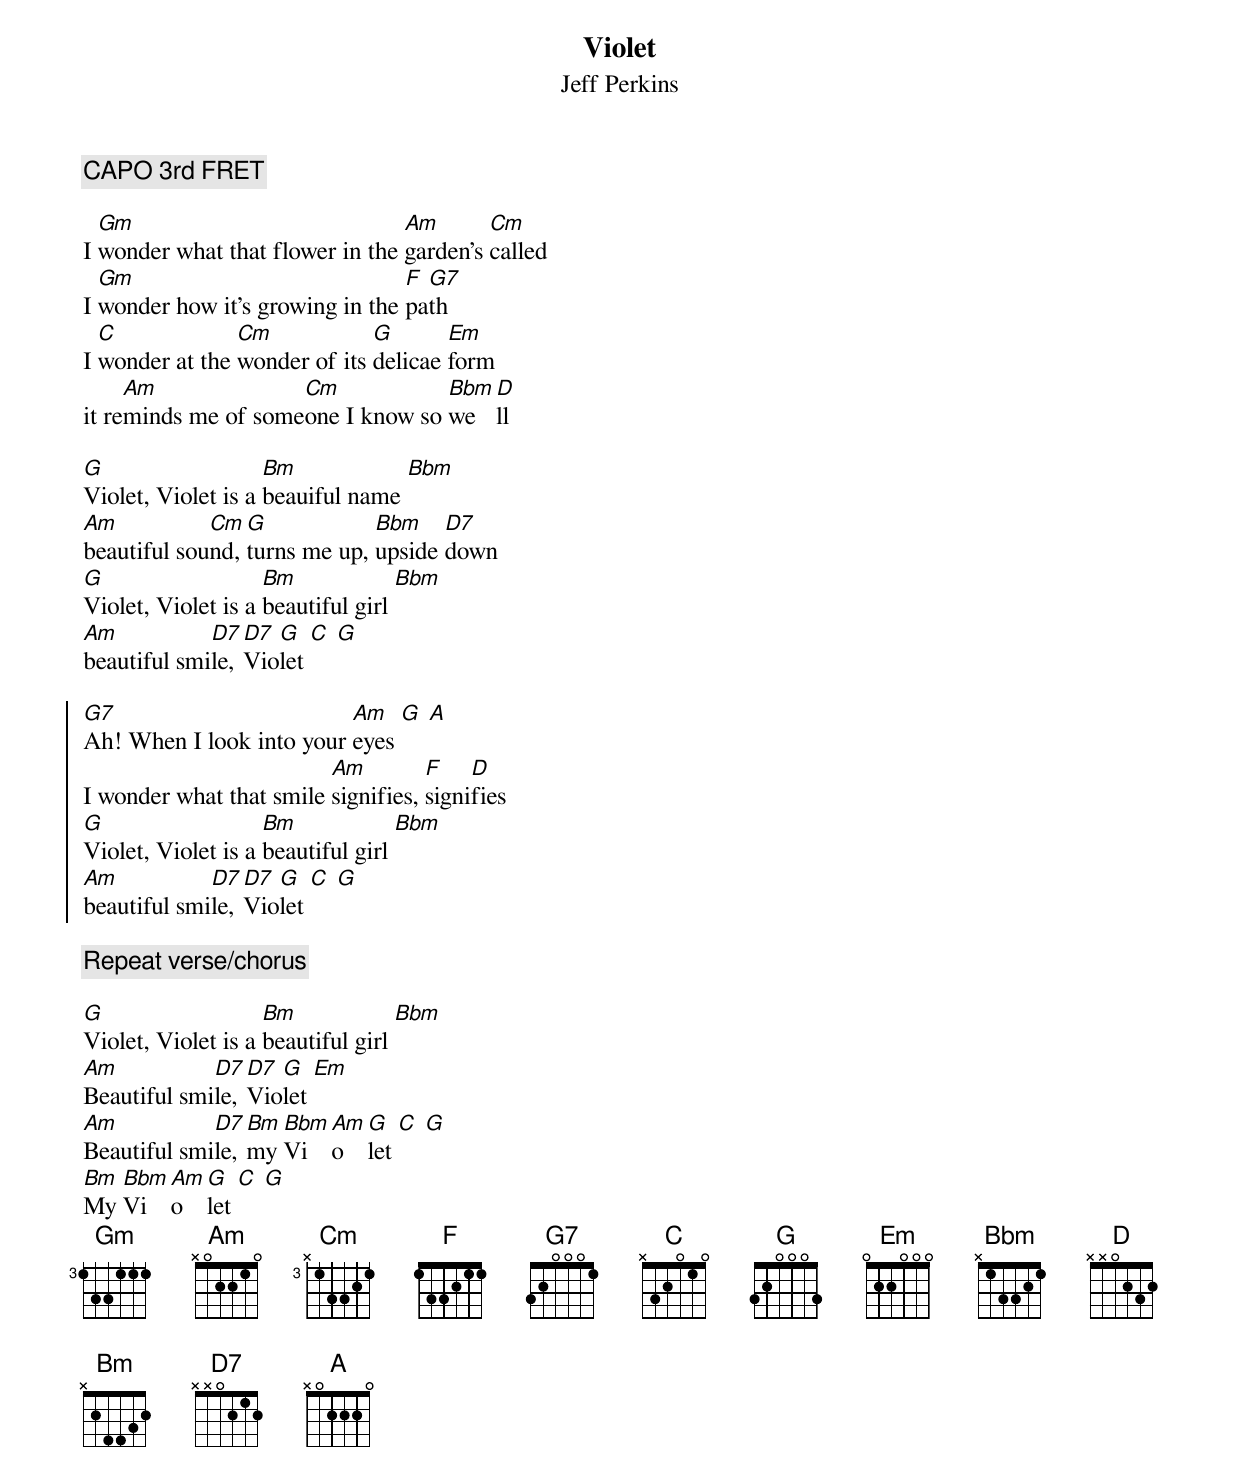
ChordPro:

{t: Violet}
{st: Jeff Perkins}

{c: CAPO 3rd FRET}

I [Gm]wonder what that flower in the [Am]garden's [Cm]called
I [Gm]wonder how it's growing in the [F]pa[G7]th
I [C]wonder at the [Cm]wonder of its [G]delicae [Em]form
it re[Am]minds me of some[Cm]one I know so [Bbm]we[D]ll

[G]Violet, Violet is a [Bm]beauiful name [Bbm]
[Am]beautiful sou[Cm]nd, [G]turns me up, [Bbm]upside [D7]down
[G]Violet, Violet is a [Bm]beautiful girl [Bbm]
[Am]beautiful smi[D7]le, [D7]Vio[G]let [C] [G]

{soc}
[G7]Ah! When I look into your [Am]eyes [G] [A]
I wonder what that smile [Am]signifies, [F]signi[D]fies
[G]Violet, Violet is a [Bm]beautiful girl [Bbm]
[Am]beautiful smi[D7]le, [D7]Vio[G]let [C] [G]
{eoc}

{c: Repeat verse/chorus}

[G]Violet, Violet is a [Bm]beautiful girl [Bbm]
[Am]Beautiful smi[D7]le, [D7]Vio[G]let [Em]
[Am]Beautiful smi[D7]le, [Bm]my [Bbm]Vi[Am]o[G]let [C] [G]
[Bm]My [Bbm]Vi[Am]o[G]let [C] [G]
